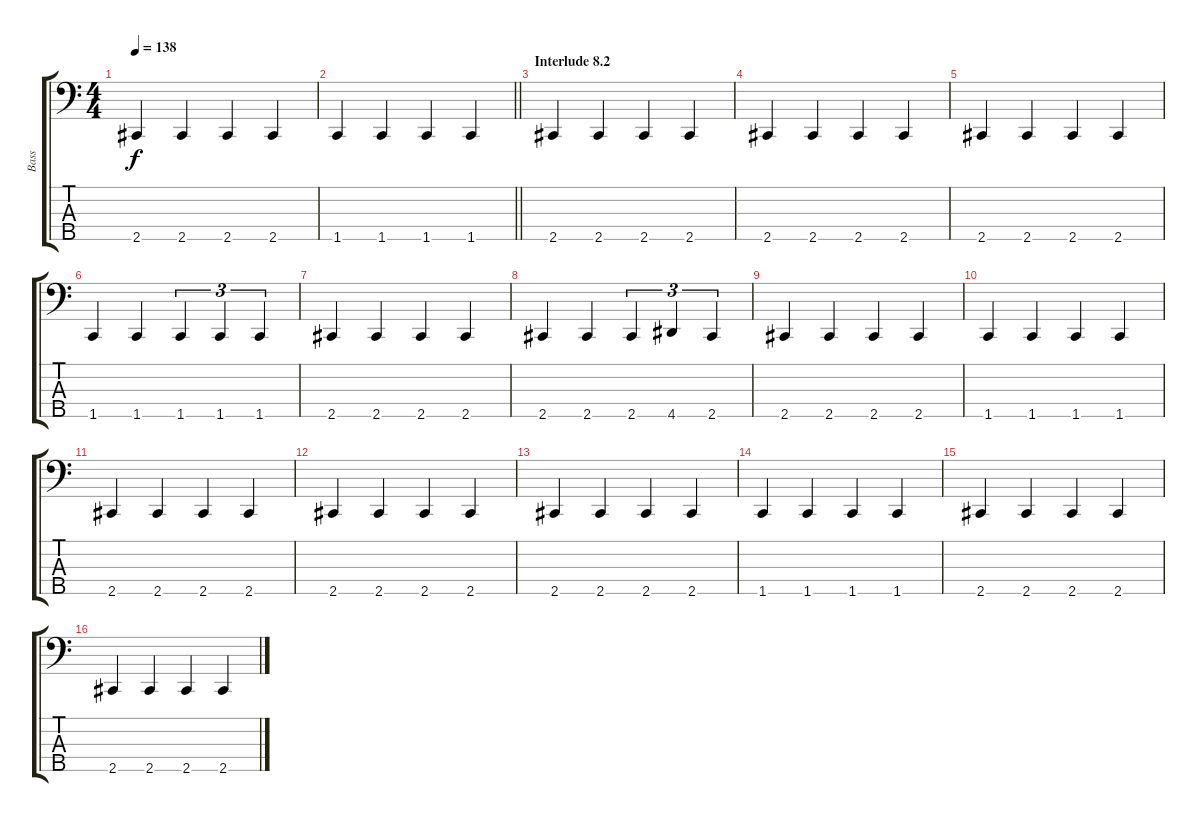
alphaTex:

\track ("Bass" "Bass") {instrument electricbassfinger}
\staff {score tabs}
\tuning (G2 D2 A1 E1 B0) {hide}
\ts (4 4)
\tempo 138
\clef f4
\ks c
2.5.4{dy f} 2.5.4 2.5.4 2.5.4 |
\barLineRight lightlight
1.5.4 1.5.4 1.5.4 1.5.4 |
\section ("" "Interlude 8.2")
2.5.4 2.5.4 2.5.4 2.5.4 |
2.5.4 2.5.4 2.5.4 2.5.4 |
2.5.4 2.5.4 2.5.4 2.5.4 |
1.5.4 1.5.4 1.5.4{tu (3 2)} 1.5.4{tu (3 2)} 1.5.4{tu (3 2)} |
2.5.4 2.5.4 2.5.4 2.5.4 |
2.5.4 2.5.4 2.5.4{tu (3 2)} 4.5.4{tu (3 2)} 2.5.4{tu (3 2)} |
2.5.4 2.5.4 2.5.4 2.5.4 |
1.5.4 1.5.4 1.5.4 1.5.4 |
2.5.4 2.5.4 2.5.4 2.5.4 |
2.5.4 2.5.4 2.5.4 2.5.4 |
2.5.4 2.5.4 2.5.4 2.5.4 |
1.5.4 1.5.4 1.5.4 1.5.4 |
2.5.4 2.5.4 2.5.4 2.5.4 |
2.5.4 2.5.4 2.5.4 2.5.4
